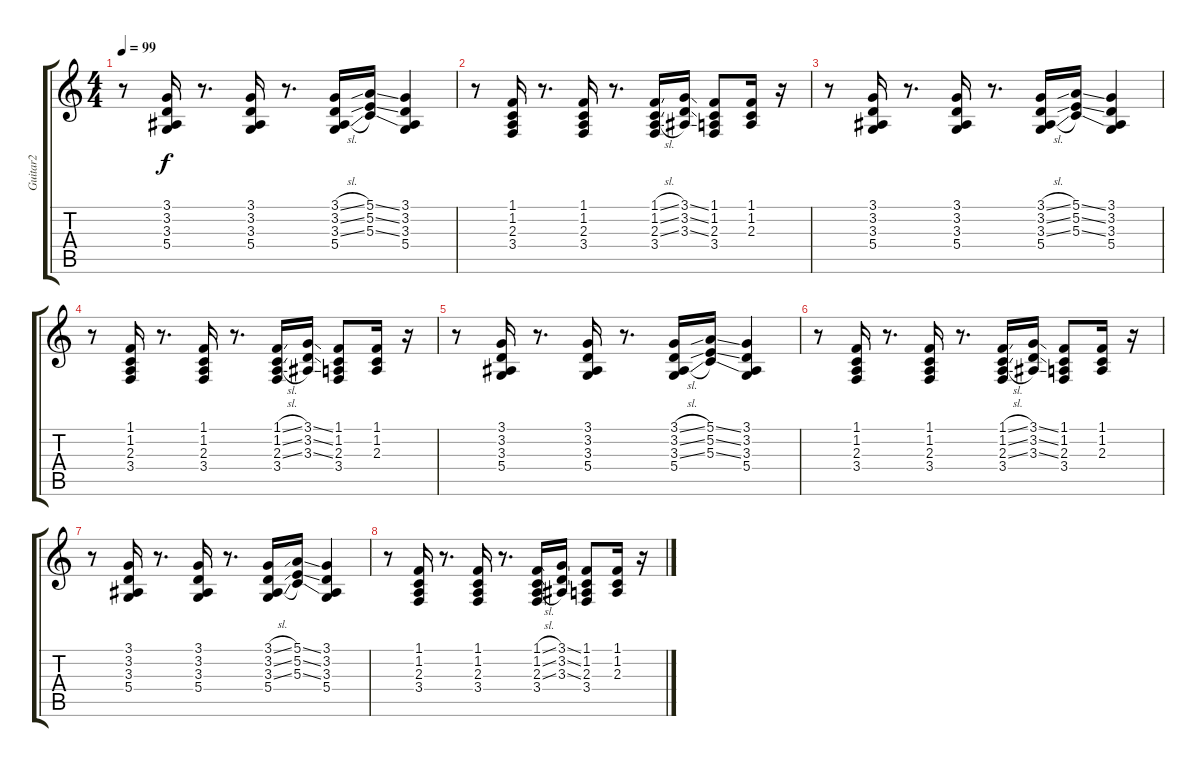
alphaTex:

\track ("Guitar2" "Guitar2") {instrument lead3calliope}
\staff {score tabs}
\tuning (E4 B3 G3 D3 A2 E2) {hide}
\ts (4 4)
\tempo 99
\clef g2
\ks c
r.8{dy f} (3.1 3.2 3.3 5.4).16 r.8{d} (3.1 3.2 3.3 5.4).16 r.8{d} (3.1{sl} 3.2{sl} 3.3{sl} 5.4).16 (5.1{ss} 5.2{ss} 5.3{ss}).16 (3.1 3.2 3.3 5.4).4 |
r.8 (1.1 1.2 2.3 3.4).16 r.8{d} (1.1 1.2 2.3 3.4).16 r.8{d} (1.1{sl} 1.2{sl} 2.3{sl} 3.4).16 (3.1{ss} 3.2{ss} 3.3{ss}).16 (1.1 1.2 2.3 3.4).8 (1.1 1.2 2.3).16 r.16 |
r.8 (3.1 3.2 3.3 5.4).16 r.8{d} (3.1 3.2 3.3 5.4).16 r.8{d} (3.1{sl} 3.2{sl} 3.3{sl} 5.4).16 (5.1{ss} 5.2{ss} 5.3{ss}).16 (3.1 3.2 3.3 5.4).4 |
r.8 (1.1 1.2 2.3 3.4).16 r.8{d} (1.1 1.2 2.3 3.4).16 r.8{d} (1.1{sl} 1.2{sl} 2.3{sl} 3.4).16 (3.1{ss} 3.2{ss} 3.3{ss}).16 (1.1 1.2 2.3 3.4).8 (1.1 1.2 2.3).16 r.16 |
r.8 (3.1 3.2 3.3 5.4).16 r.8{d} (3.1 3.2 3.3 5.4).16 r.8{d} (3.1{sl} 3.2{sl} 3.3{sl} 5.4).16 (5.1{ss} 5.2{ss} 5.3{ss}).16 (3.1 3.2 3.3 5.4).4 |
r.8 (1.1 1.2 2.3 3.4).16 r.8{d} (1.1 1.2 2.3 3.4).16 r.8{d} (1.1{sl} 1.2{sl} 2.3{sl} 3.4).16 (3.1{ss} 3.2{ss} 3.3{ss}).16 (1.1 1.2 2.3 3.4).8 (1.1 1.2 2.3).16 r.16 |
r.8 (3.1 3.2 3.3 5.4).16 r.8{d} (3.1 3.2 3.3 5.4).16 r.8{d} (3.1{sl} 3.2{sl} 3.3{sl} 5.4).16 (5.1{ss} 5.2{ss} 5.3{ss}).16 (3.1 3.2 3.3 5.4).4 |
r.8 (1.1 1.2 2.3 3.4).16 r.8{d} (1.1 1.2 2.3 3.4).16 r.8{d} (1.1{sl} 1.2{sl} 2.3{sl} 3.4).16 (3.1{ss} 3.2{ss} 3.3{ss}).16 (1.1 1.2 2.3 3.4).8 (1.1 1.2 2.3).16 r.16
